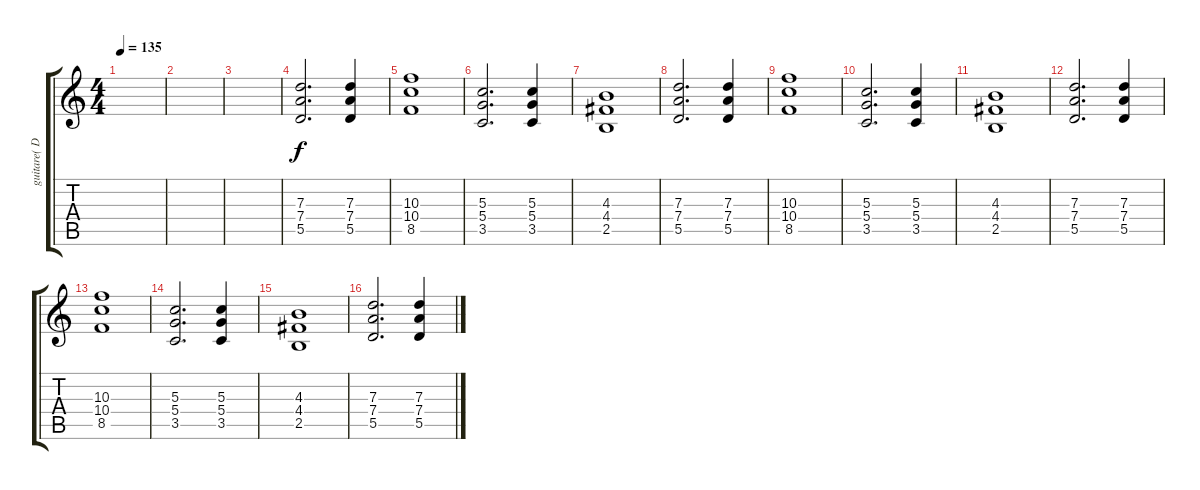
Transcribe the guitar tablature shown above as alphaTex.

\track ("guitare( Dave )" "guitare( D") {instrument distortionguitar}
\staff {score tabs}
\tuning (E4 B3 G3 D3 A2 E2) {hide}
\ts (4 4)
\tempo 135
\clef g2
\ks c
|
|
|
(7.3 7.4 5.5).2{d} (7.3 7.4 5.5).4 |
(10.3 10.4 8.5).1 |
(5.3 5.4 3.5).2{d} (5.3 5.4 3.5).4 |
(4.3 4.4 2.5).1 |
(7.3 7.4 5.5).2{d} (7.3 7.4 5.5).4 |
(10.3 10.4 8.5).1 |
(5.3 5.4 3.5).2{d} (5.3 5.4 3.5).4 |
(4.3 4.4 2.5).1 |
(7.3 7.4 5.5).2{d} (7.3 7.4 5.5).4 |
(10.3 10.4 8.5).1 |
(5.3 5.4 3.5).2{d} (5.3 5.4 3.5).4 |
(4.3 4.4 2.5).1 |
(7.3 7.4 5.5).2{d} (7.3 7.4 5.5).4
